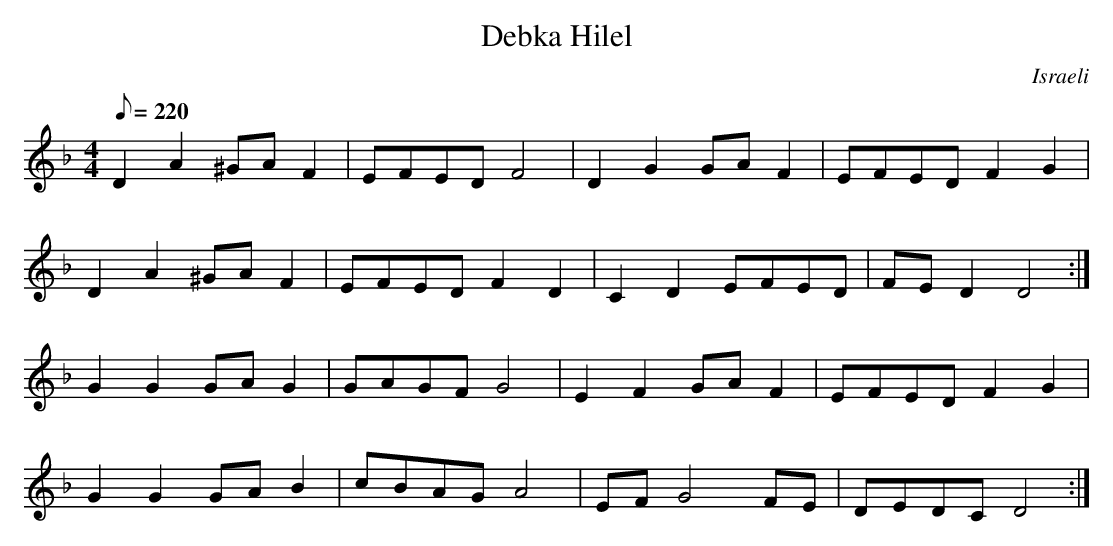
X:1
T:Debka Hilel
M:4/4
L:1/8
Q:220
C:Israeli
K:Dm
D2 A2 ^GA F2|EFED F4|D2 G2 GA F2|EFED F2 G2|!
D2 A2 ^GA F2|EFED F2 D2|C2 D2 EFED|FE D2 D4:|!
G2 G2 GA G2|GAGF G4|E2 F2 GA F2|EFED F2 G2|!
G2 G2 GA B2|cBAG A4|EF G4 FE|DEDC D4:|!
